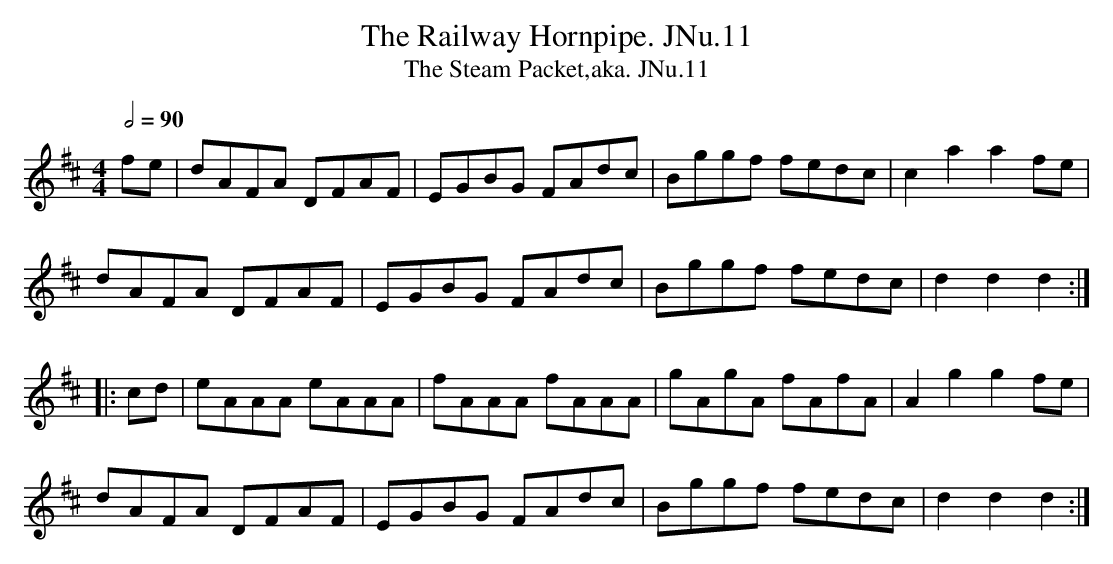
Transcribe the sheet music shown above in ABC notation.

X:1
T:Railway Hornpipe. JNu.11, The
T:Steam Packet,aka. JNu.11, The
M:4/4
L:1/8
Q:1/2=90
K:D
fe|dAFA DFAF|EGBG FAdc|Bggf fedc|c2 a2 a2 fe|
dAFA DFAF|EGBG FAdc|Bggf fedc|d2 d2 d2:|
|:cd|eAAA eAAA|fAAA fAAA|gAgA fAfA|A2 g2 g2 fe|
dAFA DFAF|EGBG FAdc|Bggf fedc|d2 d2 d2:|
